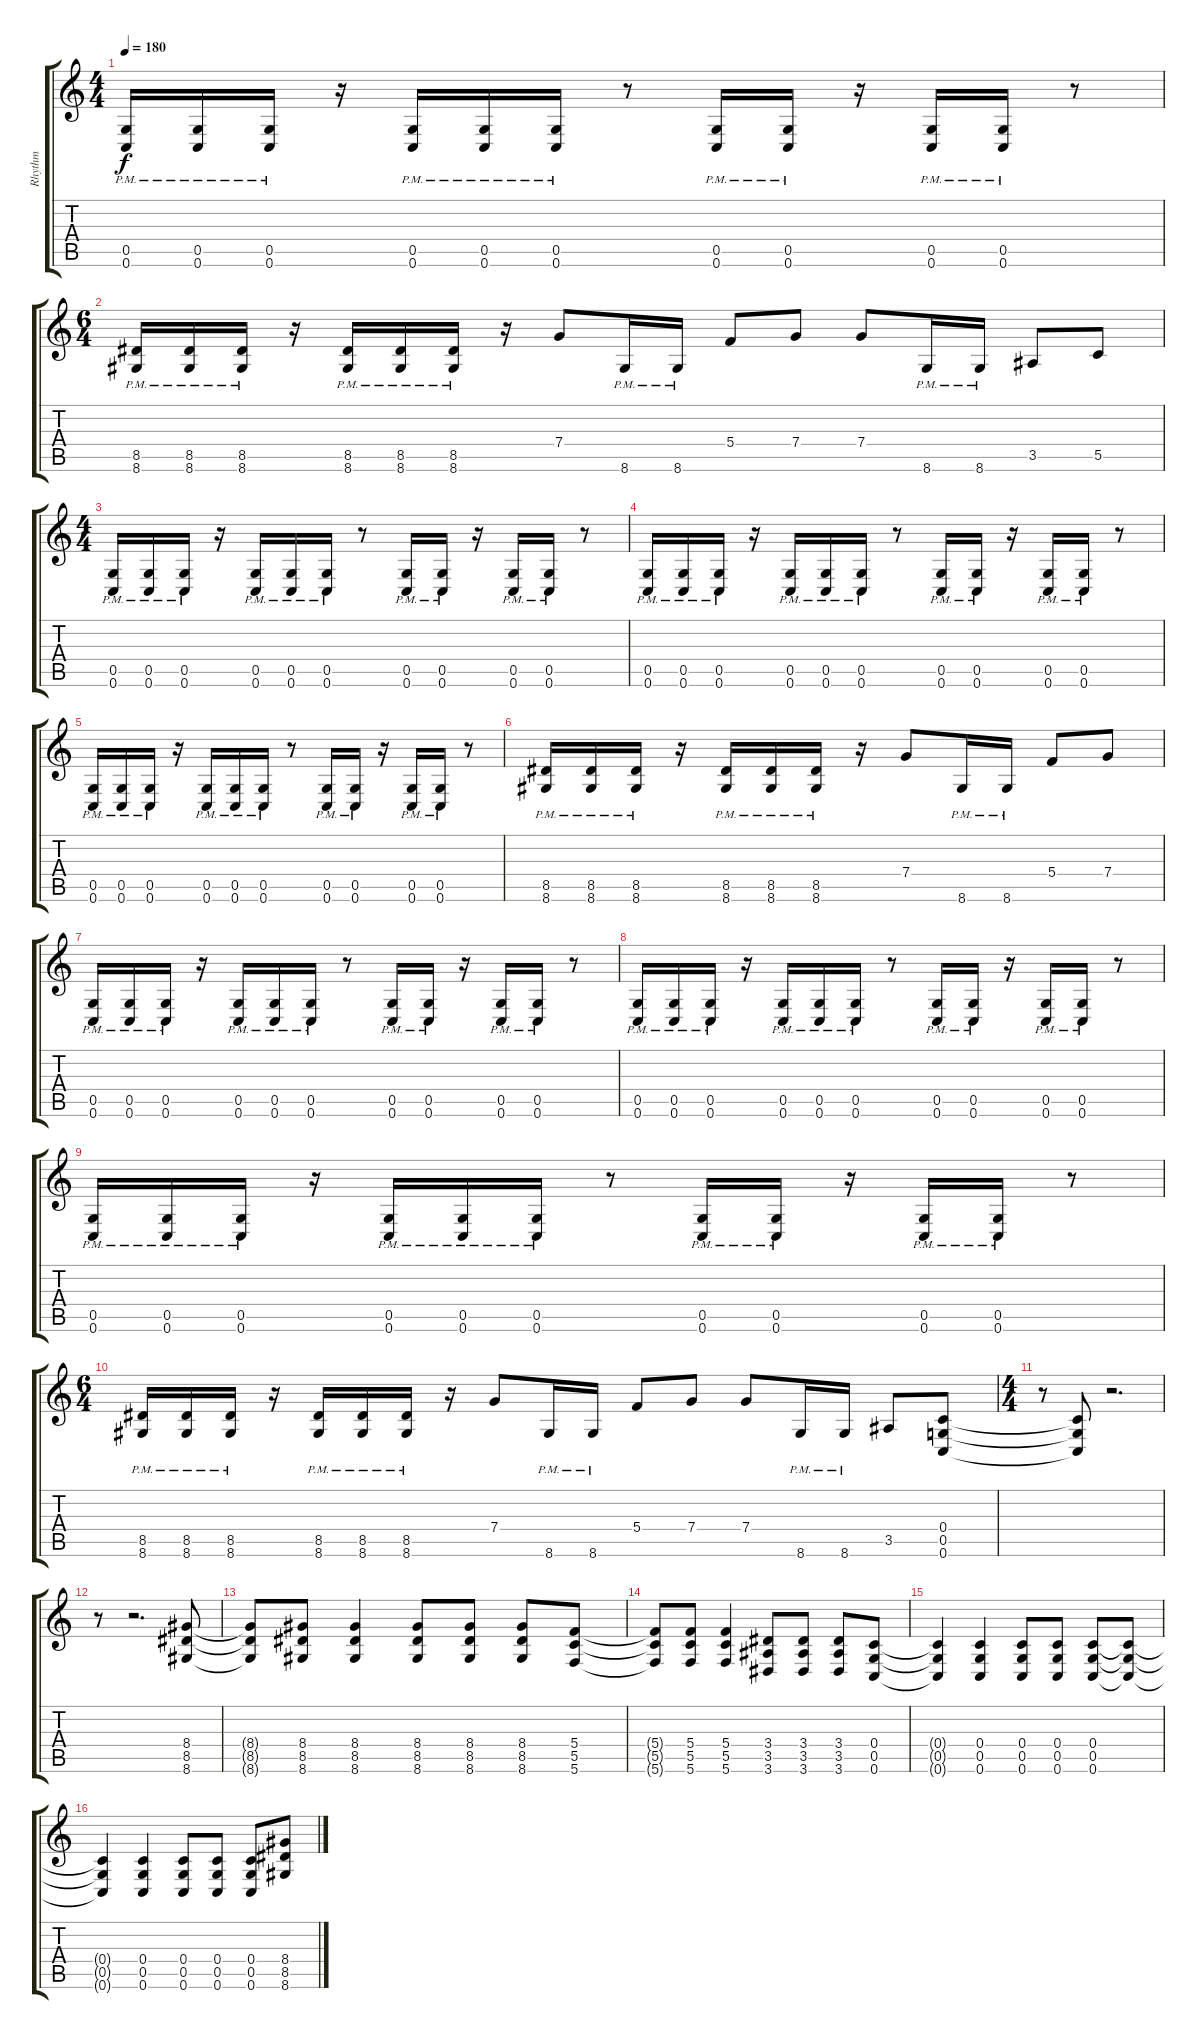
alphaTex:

\track ("Rhythm" "Rhythm") {instrument distortionguitar}
\staff {score tabs}
\tuning (D4 A3 F3 C3 G2 C2) {hide}
\ts (4 4)
\tempo 180
\clef g2
\ks c
(0.5{pm} 0.6{pm}).16{dy f} (0.5{pm} 0.6{pm}).16 (0.5{pm} 0.6{pm}).16 r.16 (0.5{pm} 0.6{pm}).16 (0.5{pm} 0.6{pm}).16 (0.5{pm} 0.6{pm}).16 r.8 (0.5{pm} 0.6{pm}).16 (0.5{pm} 0.6{pm}).16 r.16 (0.5{pm} 0.6{pm}).16 (0.5{pm} 0.6{pm}).16 r.8 |
\ts (6 4)
(8.5{pm} 8.6{pm}).16 (8.5{pm} 8.6{pm}).16 (8.5{pm} 8.6{pm}).16 r.16 (8.5{pm} 8.6{pm}).16 (8.5{pm} 8.6{pm}).16 (8.5{pm} 8.6{pm}).16 r.16 7.4.8 8.6{pm}.16 8.6{pm}.16 5.4.8 7.4.8 7.4.8 8.6{pm}.16 8.6{pm}.16 3.5.8 5.5.8 |
\ts (4 4)
(0.5{pm} 0.6{pm}).16 (0.5{pm} 0.6{pm}).16 (0.5{pm} 0.6{pm}).16 r.16 (0.5{pm} 0.6{pm}).16 (0.5{pm} 0.6{pm}).16 (0.5{pm} 0.6{pm}).16 r.8 (0.5{pm} 0.6{pm}).16 (0.5{pm} 0.6{pm}).16 r.16 (0.5{pm} 0.6{pm}).16 (0.5{pm} 0.6{pm}).16 r.8 |
(0.5{pm} 0.6{pm}).16 (0.5{pm} 0.6{pm}).16 (0.5{pm} 0.6{pm}).16 r.16 (0.5{pm} 0.6{pm}).16 (0.5{pm} 0.6{pm}).16 (0.5{pm} 0.6{pm}).16 r.8 (0.5{pm} 0.6{pm}).16 (0.5{pm} 0.6{pm}).16 r.16 (0.5{pm} 0.6{pm}).16 (0.5{pm} 0.6{pm}).16 r.8 |
(0.5{pm} 0.6{pm}).16 (0.5{pm} 0.6{pm}).16 (0.5{pm} 0.6{pm}).16 r.16 (0.5{pm} 0.6{pm}).16 (0.5{pm} 0.6{pm}).16 (0.5{pm} 0.6{pm}).16 r.8 (0.5{pm} 0.6{pm}).16 (0.5{pm} 0.6{pm}).16 r.16 (0.5{pm} 0.6{pm}).16 (0.5{pm} 0.6{pm}).16 r.8 |
(8.5{pm} 8.6{pm}).16 (8.5{pm} 8.6{pm}).16 (8.5{pm} 8.6{pm}).16 r.16 (8.5{pm} 8.6{pm}).16 (8.5{pm} 8.6{pm}).16 (8.5{pm} 8.6{pm}).16 r.16 7.4.8 8.6{pm}.16 8.6{pm}.16 5.4.8 7.4.8 |
(0.5{pm} 0.6{pm}).16 (0.5{pm} 0.6{pm}).16 (0.5{pm} 0.6{pm}).16 r.16 (0.5{pm} 0.6{pm}).16 (0.5{pm} 0.6{pm}).16 (0.5{pm} 0.6{pm}).16 r.8 (0.5{pm} 0.6{pm}).16 (0.5{pm} 0.6{pm}).16 r.16 (0.5{pm} 0.6{pm}).16 (0.5{pm} 0.6{pm}).16 r.8 |
(0.5{pm} 0.6{pm}).16 (0.5{pm} 0.6{pm}).16 (0.5{pm} 0.6{pm}).16 r.16 (0.5{pm} 0.6{pm}).16 (0.5{pm} 0.6{pm}).16 (0.5{pm} 0.6{pm}).16 r.8 (0.5{pm} 0.6{pm}).16 (0.5{pm} 0.6{pm}).16 r.16 (0.5{pm} 0.6{pm}).16 (0.5{pm} 0.6{pm}).16 r.8 |
(0.5{pm} 0.6{pm}).16 (0.5{pm} 0.6{pm}).16 (0.5{pm} 0.6{pm}).16 r.16 (0.5{pm} 0.6{pm}).16 (0.5{pm} 0.6{pm}).16 (0.5{pm} 0.6{pm}).16 r.8 (0.5{pm} 0.6{pm}).16 (0.5{pm} 0.6{pm}).16 r.16 (0.5{pm} 0.6{pm}).16 (0.5{pm} 0.6{pm}).16 r.8 |
\ts (6 4)
(8.5{pm} 8.6{pm}).16 (8.5{pm} 8.6{pm}).16 (8.5{pm} 8.6{pm}).16 r.16 (8.5{pm} 8.6{pm}).16 (8.5{pm} 8.6{pm}).16 (8.5{pm} 8.6{pm}).16 r.16 7.4.8 8.6{pm}.16 8.6{pm}.16 5.4.8 7.4.8 7.4.8 8.6{pm}.16 8.6{pm}.16 3.5.8 (0.4 0.5 0.6).8 |
\ts (4 4)
r.8 (0.4{t} 0.5{t} 0.6{t}).8 r.2{d} |
r.8 r.2{d} (8.4 8.5 8.6).8 |
(8.4{t} 8.5{t} 8.6{t}).8 (8.4 8.5 8.6).8 (8.4 8.5 8.6).4 (8.4 8.5 8.6).8 (8.4 8.5 8.6).8 (8.4 8.5 8.6).8 (5.4 5.5 5.6).8 |
(5.4{t} 5.5{t} 5.6{t}).8 (5.4 5.5 5.6).8 (5.4 5.5 5.6).4 (3.4 3.5 3.6).8 (3.4 3.5 3.6).8 (3.4 3.5 3.6).8 (0.4 0.5 0.6).8 |
(0.4{t} 0.5{t} 0.6{t}).4 (0.4 0.5 0.6).4 (0.4 0.5 0.6).8 (0.4 0.5 0.6).8 (0.4 0.5 0.6).8 (0.4{t} 0.5{t} 0.6{t}).8 |
(0.4{t} 0.5{t} 0.6{t}).4 (0.4 0.5 0.6).4 (0.4 0.5 0.6).8 (0.4 0.5 0.6).8 (0.4 0.5 0.6).8 (8.4 8.5 8.6).8
